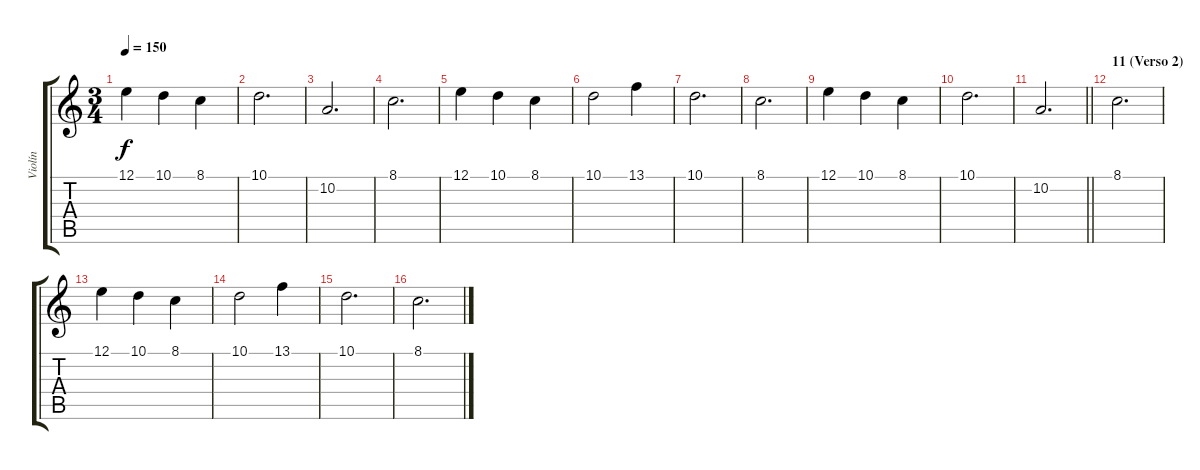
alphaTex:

\track ("Violín" "Violín") {instrument violin}
\staff {score tabs}
\tuning (E4 B3 G3 D3 A2 E2) {hide}
\ts (3 4)
\tempo 150
\clef g2
\ks c
12.1.4{dy f} 10.1.4 8.1.4 |
10.1.2{d} |
10.2.2{d} |
8.1.2{d} |
12.1.4 10.1.4 8.1.4 |
10.1.2 13.1.4 |
10.1.2{d} |
8.1.2{d} |
12.1.4 10.1.4 8.1.4 |
10.1.2{d} |
\barLineRight lightlight
10.2.2{d} |
\section ("" "11 (Verso 2)")
8.1.2{d} |
12.1.4 10.1.4 8.1.4 |
10.1.2 13.1.4 |
10.1.2{d} |
8.1.2{d}
